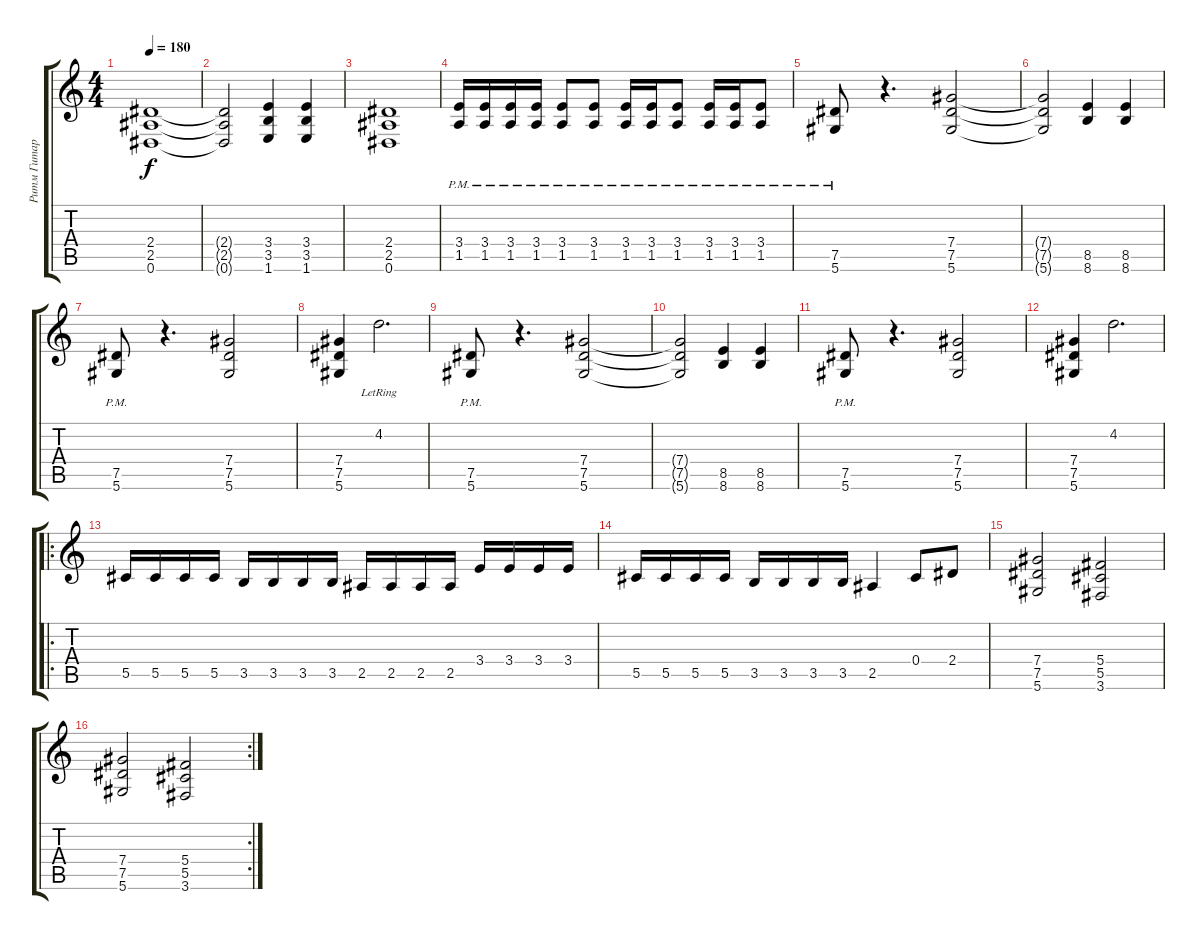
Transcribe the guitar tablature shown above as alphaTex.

\track ("Ритм Гитара" "Ритм Гитар") {instrument distortionguitar}
\staff {score tabs}
\tuning (Eb4 Bb3 Gb3 Db3 Ab2 Eb2) {hide}
\ts (4 4)
\tempo 180
\clef g2
\ks c
(2.4 2.5 0.6).1{dy f} |
(2.4{t} 2.5{t} 0.6{t}).2 (3.4 3.5 1.6).4 (3.4 3.5 1.6).4 |
(2.4 2.5 0.6).1 |
(3.4{pm} 1.5{pm}).16 (3.4{pm} 1.5{pm}).16 (3.4{pm} 1.5{pm}).16 (3.4{pm} 1.5{pm}).16 (3.4{pm} 1.5{pm}).8 (3.4{pm} 1.5{pm}).8 (3.4{pm} 1.5{pm}).16 (3.4{pm} 1.5{pm}).16 (3.4{pm} 1.5{pm}).8 (3.4{pm} 1.5{pm}).16 (3.4{pm} 1.5{pm}).16 (3.4{pm} 1.5{pm}).8 |
(7.5{pm} 5.6{pm}).8 r.4{d} (7.4 7.5 5.6).2 |
(7.4{t} 7.5{t} 5.6{t}).2 (8.5 8.6).4 (8.5 8.6).4 |
(7.5{pm} 5.6).8 r.4{d} (7.4 7.5 5.6).2 |
(7.4 7.5 5.6).4 4.2{lr}.2{d} |
(7.5{pm} 5.6{pm}).8 r.4{d} (7.4 7.5 5.6).2 |
(7.4{t} 7.5{t} 5.6{t}).2 (8.5 8.6).4 (8.5 8.6).4 |
(7.5{pm} 5.6).8 r.4{d} (7.4 7.5 5.6).2 |
(7.4 7.5 5.6).4 4.2.2{d} |
\ro
5.5.16 5.5.16 5.5.16 5.5.16 3.5.16 3.5.16 3.5.16 3.5.16 2.5.16 2.5.16 2.5.16 2.5.16 3.4.16 3.4.16 3.4.16 3.4.16 |
5.5.16 5.5.16 5.5.16 5.5.16 3.5.16 3.5.16 3.5.16 3.5.16 2.5.4 0.4.8 2.4.8 |
(7.4 7.5 5.6).2 (5.4 5.5 3.6).2 |
\rc 2
(7.4 7.5 5.6).2 (5.4 5.5 3.6).2
